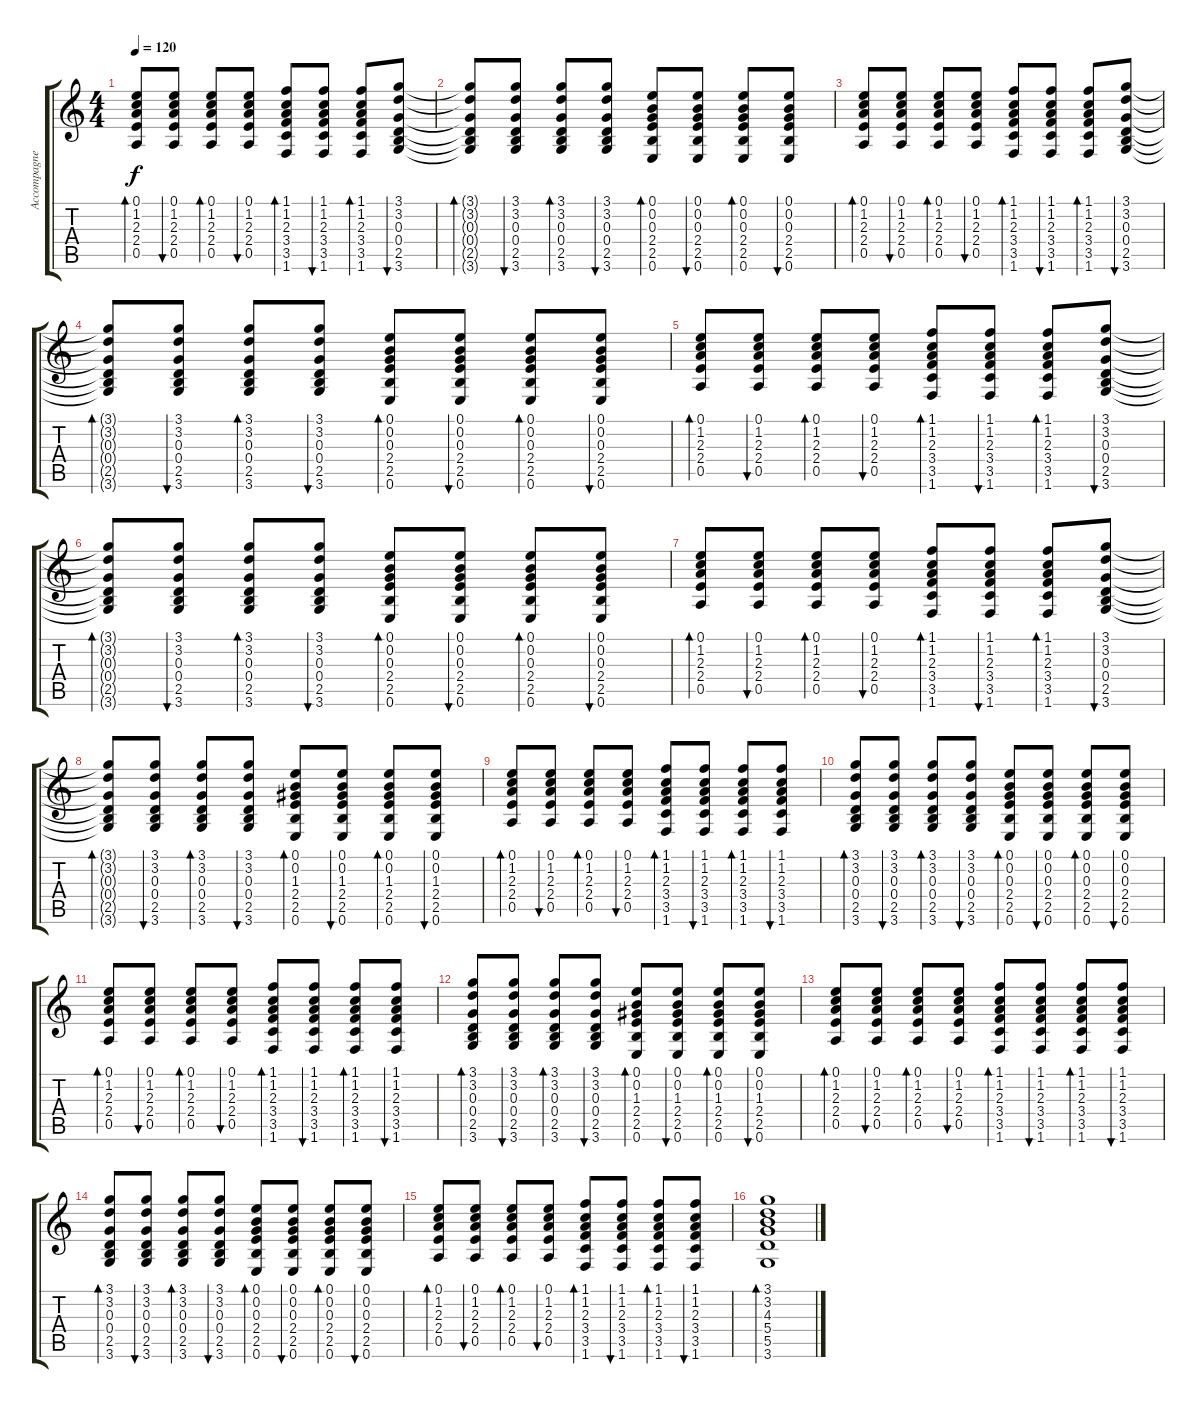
\track ("Accompagnement" "Accompagne") {instrument acousticguitarnylon}
\staff {score tabs}
\tuning (E4 B3 G3 D3 A2 E2) {hide}
\ts (4 4)
\tempo 120
\clef g2
\ks c
(0.1 1.2 2.3 2.4 0.5).8{bd 60 dy f} (0.1 1.2 2.3 2.4 0.5).8{bu 60} (0.1 1.2 2.3 2.4 0.5).8{bd 60} (0.1 1.2 2.3 2.4 0.5).8{bu 60} (1.1 1.2 2.3 3.4 3.5 1.6).8{bd 60} (1.1 1.2 2.3 3.4 3.5 1.6).8{bu 60} (1.1 1.2 2.3 3.4 3.5 1.6).8{bd 60} (3.1 3.2 0.3 0.4 2.5 3.6).8{bu 60} |
(3.1{t} 3.2{t} 0.3{t} 0.4{t} 2.5{t} 3.6{t}).8{bd 60} (3.1 3.2 0.3 0.4 2.5 3.6).8{bu 60} (3.1 3.2 0.3 0.4 2.5 3.6).8{bd 60} (3.1 3.2 0.3 0.4 2.5 3.6).8{bu 60} (0.1 0.2 0.3 2.4 2.5 0.6).8{bd 60} (0.1 0.2 0.3 2.4 2.5 0.6).8{bu 60} (0.1 0.2 0.3 2.4 2.5 0.6).8{bd 60} (0.1 0.2 0.3 2.4 2.5 0.6).8{bu 60} |
(0.1 1.2 2.3 2.4 0.5).8{bd 60} (0.1 1.2 2.3 2.4 0.5).8{bu 60} (0.1 1.2 2.3 2.4 0.5).8{bd 60} (0.1 1.2 2.3 2.4 0.5).8{bu 60} (1.1 1.2 2.3 3.4 3.5 1.6).8{bd 60} (1.1 1.2 2.3 3.4 3.5 1.6).8{bu 60} (1.1 1.2 2.3 3.4 3.5 1.6).8{bd 60} (3.1 3.2 0.3 0.4 2.5 3.6).8{bu 60} |
(3.1{t} 3.2{t} 0.3{t} 0.4{t} 2.5{t} 3.6{t}).8{bd 60} (3.1 3.2 0.3 0.4 2.5 3.6).8{bu 60} (3.1 3.2 0.3 0.4 2.5 3.6).8{bd 60} (3.1 3.2 0.3 0.4 2.5 3.6).8{bu 60} (0.1 0.2 0.3 2.4 2.5 0.6).8{bd 60} (0.1 0.2 0.3 2.4 2.5 0.6).8{bu 60} (0.1 0.2 0.3 2.4 2.5 0.6).8{bd 60} (0.1 0.2 0.3 2.4 2.5 0.6).8{bu 60} |
(0.1 1.2 2.3 2.4 0.5).8{bd 60} (0.1 1.2 2.3 2.4 0.5).8{bu 60} (0.1 1.2 2.3 2.4 0.5).8{bd 60} (0.1 1.2 2.3 2.4 0.5).8{bu 60} (1.1 1.2 2.3 3.4 3.5 1.6).8{bd 60} (1.1 1.2 2.3 3.4 3.5 1.6).8{bu 60} (1.1 1.2 2.3 3.4 3.5 1.6).8{bd 60} (3.1 3.2 0.3 0.4 2.5 3.6).8{bu 60} |
(3.1{t} 3.2{t} 0.3{t} 0.4{t} 2.5{t} 3.6{t}).8{bd 60} (3.1 3.2 0.3 0.4 2.5 3.6).8{bu 60} (3.1 3.2 0.3 0.4 2.5 3.6).8{bd 60} (3.1 3.2 0.3 0.4 2.5 3.6).8{bu 60} (0.1 0.2 0.3 2.4 2.5 0.6).8{bd 60} (0.1 0.2 0.3 2.4 2.5 0.6).8{bu 60} (0.1 0.2 0.3 2.4 2.5 0.6).8{bd 60} (0.1 0.2 0.3 2.4 2.5 0.6).8{bu 60} |
(0.1 1.2 2.3 2.4 0.5).8{bd 60} (0.1 1.2 2.3 2.4 0.5).8{bu 60} (0.1 1.2 2.3 2.4 0.5).8{bd 60} (0.1 1.2 2.3 2.4 0.5).8{bu 60} (1.1 1.2 2.3 3.4 3.5 1.6).8{bd 60} (1.1 1.2 2.3 3.4 3.5 1.6).8{bu 60} (1.1 1.2 2.3 3.4 3.5 1.6).8{bd 60} (3.1 3.2 0.3 0.4 2.5 3.6).8{bu 60} |
(3.1{t} 3.2{t} 0.3{t} 0.4{t} 2.5{t} 3.6{t}).8{bd 60} (3.1 3.2 0.3 0.4 2.5 3.6).8{bu 60} (3.1 3.2 0.3 0.4 2.5 3.6).8{bd 60} (3.1 3.2 0.3 0.4 2.5 3.6).8{bu 60} (0.1 0.2 1.3 2.4 2.5 0.6).8{bd 60} (0.1 0.2 1.3 2.4 2.5 0.6).8{bu 60} (0.1 0.2 1.3 2.4 2.5 0.6).8{bd 60} (0.1 0.2 1.3 2.4 2.5 0.6).8{bu 60} |
(0.1 1.2 2.3 2.4 0.5).8{bd 60} (0.1 1.2 2.3 2.4 0.5).8{bu 60} (0.1 1.2 2.3 2.4 0.5).8{bd 60} (0.1 1.2 2.3 2.4 0.5).8{bu 60} (1.1 1.2 2.3 3.4 3.5 1.6).8{bd 60} (1.1 1.2 2.3 3.4 3.5 1.6).8{bu 60} (1.1 1.2 2.3 3.4 3.5 1.6).8{bd 60} (1.1 1.2 2.3 3.4 3.5 1.6).8{bu 60} |
(3.1 3.2 0.3 0.4 2.5 3.6).8{bd 60} (3.1 3.2 0.3 0.4 2.5 3.6).8{bu 60} (3.1 3.2 0.3 0.4 2.5 3.6).8{bd 60} (3.1 3.2 0.3 0.4 2.5 3.6).8{bu 60} (0.1 0.2 0.3 2.4 2.5 0.6).8{bd 60} (0.1 0.2 0.3 2.4 2.5 0.6).8{bu 60} (0.1 0.2 0.3 2.4 2.5 0.6).8{bd 60} (0.1 0.2 0.3 2.4 2.5 0.6).8{bu 60} |
(0.1 1.2 2.3 2.4 0.5).8{bd 60} (0.1 1.2 2.3 2.4 0.5).8{bu 60} (0.1 1.2 2.3 2.4 0.5).8{bd 60} (0.1 1.2 2.3 2.4 0.5).8{bu 60} (1.1 1.2 2.3 3.4 3.5 1.6).8{bd 60} (1.1 1.2 2.3 3.4 3.5 1.6).8{bu 60} (1.1 1.2 2.3 3.4 3.5 1.6).8{bd 60} (1.1 1.2 2.3 3.4 3.5 1.6).8{bu 60} |
(3.1 3.2 0.3 0.4 2.5 3.6).8{bd 60} (3.1 3.2 0.3 0.4 2.5 3.6).8{bu 60} (3.1 3.2 0.3 0.4 2.5 3.6).8{bd 60} (3.1 3.2 0.3 0.4 2.5 3.6).8{bu 60} (0.1 0.2 1.3 2.4 2.5 0.6).8{bd 60} (0.1 0.2 1.3 2.4 2.5 0.6).8{bu 60} (0.1 0.2 1.3 2.4 2.5 0.6).8{bd 60} (0.1 0.2 1.3 2.4 2.5 0.6).8{bu 60} |
(0.1 1.2 2.3 2.4 0.5).8{bd 60} (0.1 1.2 2.3 2.4 0.5).8{bu 60} (0.1 1.2 2.3 2.4 0.5).8{bd 60} (0.1 1.2 2.3 2.4 0.5).8{bu 60} (1.1 1.2 2.3 3.4 3.5 1.6).8{bd 60} (1.1 1.2 2.3 3.4 3.5 1.6).8{bu 60} (1.1 1.2 2.3 3.4 3.5 1.6).8{bd 60} (1.1 1.2 2.3 3.4 3.5 1.6).8{bu 60} |
(3.1 3.2 0.3 0.4 2.5 3.6).8{bd 60} (3.1 3.2 0.3 0.4 2.5 3.6).8{bu 60} (3.1 3.2 0.3 0.4 2.5 3.6).8{bd 60} (3.1 3.2 0.3 0.4 2.5 3.6).8{bu 60} (0.1 0.2 0.3 2.4 2.5 0.6).8{bd 60} (0.1 0.2 0.3 2.4 2.5 0.6).8{bu 60} (0.1 0.2 0.3 2.4 2.5 0.6).8{bd 60} (0.1 0.2 0.3 2.4 2.5 0.6).8{bu 60} |
(0.1 1.2 2.3 2.4 0.5).8{bd 60} (0.1 1.2 2.3 2.4 0.5).8{bu 60} (0.1 1.2 2.3 2.4 0.5).8{bd 60} (0.1 1.2 2.3 2.4 0.5).8{bu 60} (1.1 1.2 2.3 3.4 3.5 1.6).8{bd 60} (1.1 1.2 2.3 3.4 3.5 1.6).8{bu 60} (1.1 1.2 2.3 3.4 3.5 1.6).8{bd 60} (1.1 1.2 2.3 3.4 3.5 1.6).8{bu 60} |
(3.1 3.2 4.3 5.4 5.5 3.6).1{bd 120}
